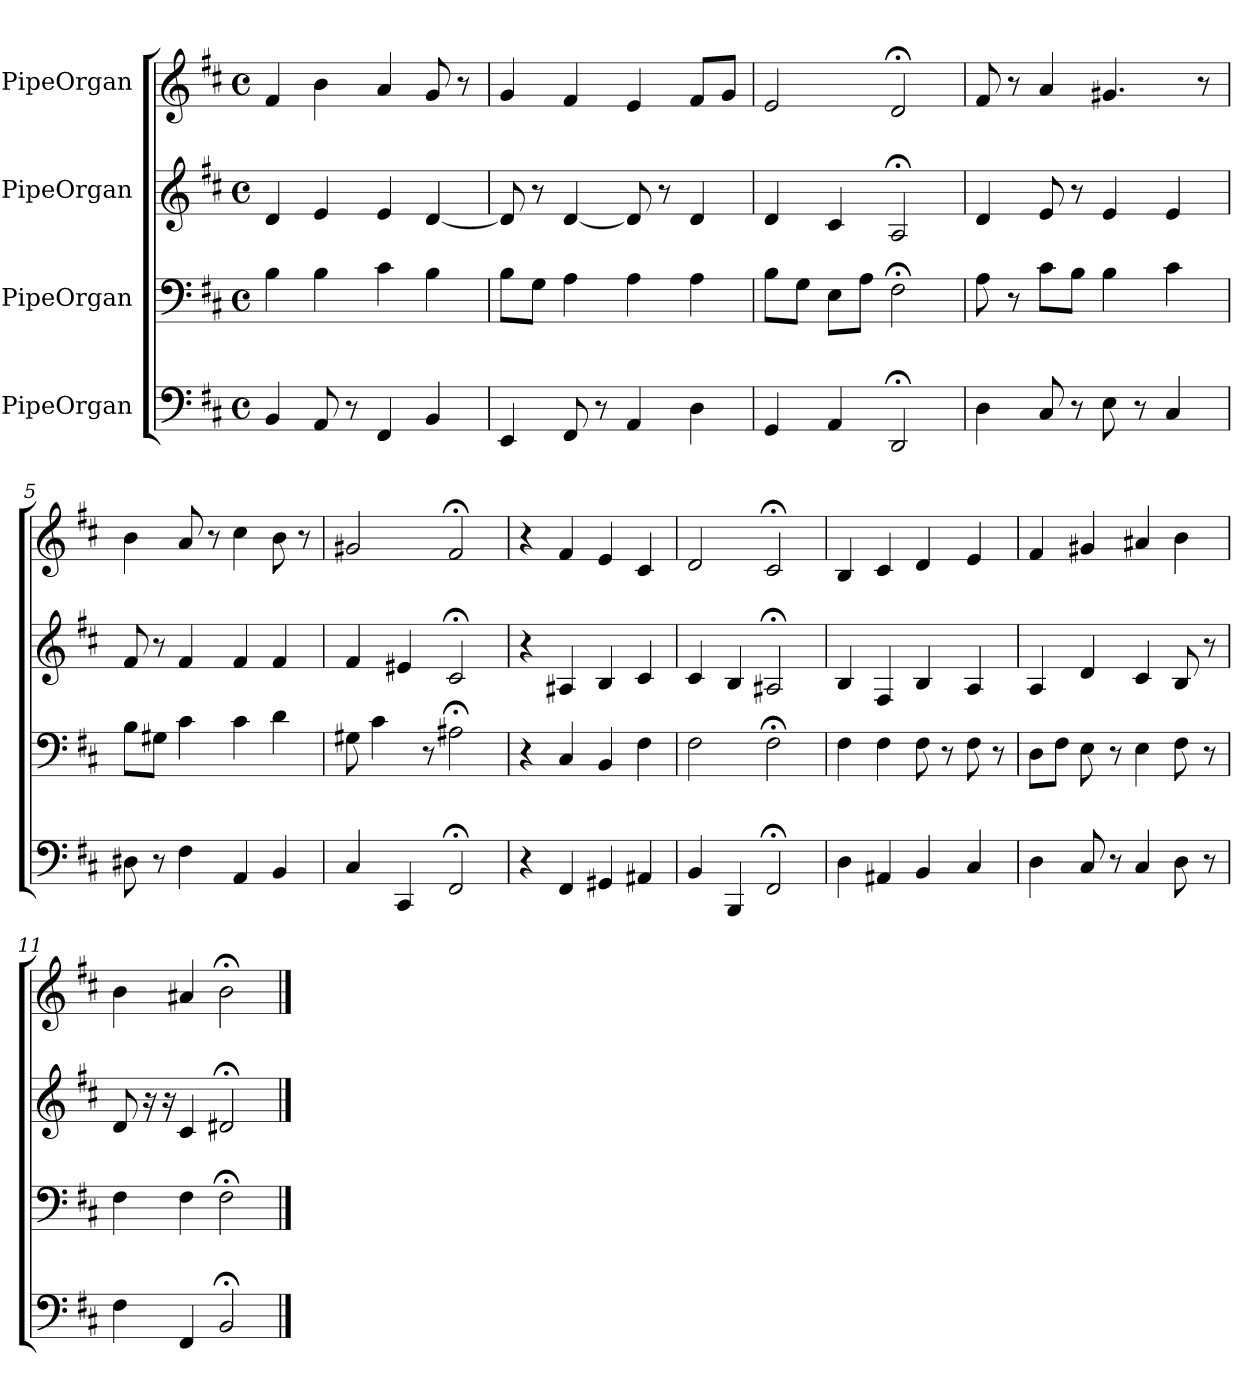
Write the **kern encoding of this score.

**kern	**kern	**kern	**kern
*part4	*part3	*part2	*part1
*staff4	*staff3	*staff2	*staff1
*I"PipeOrgan	*I"PipeOrgan	*I"PipeOrgan	*I"PipeOrgan
*clefF4	*clefF4	*clefG2	*clefG2
*k[f#c#]	*k[f#c#]	*k[f#c#]	*k[f#c#]
*b:	*b:	*b:	*b:
*M4/4	*M4/4	*M4/4	*M4/4
*met(c)	*met(c)	*met(c)	*met(c)
*MM60	*MM60	*MM60	*MM60
=1	=1	=1	=1
4BB	4B	4d	4f#
8AA	4B	4e	4b
8r	.	.	.
4FF#	4c#	4e	4a
4BB	4B	[4d	8g
.	.	.	8r
=2	=2	=2	=2
4EE	8B\L	8d]	4g
.	8G\J	8r	.
8FF#	4A	[4d	4f#
8r	.	.	.
4AA	4A	8d]	4e
.	.	8r	.
4D	4A	4d	8f#/L
.	.	.	8g/J
=3	=3	=3	=3
4GG	8B\L	4d	2e
.	8G\J	.	.
4AA	8E\L	4c#	.
.	8A\J	.	.
2DD;<	2F#;<	2A;<	2d;<
=4	=4	=4	=4
4D	8A	4d	8f#
.	8r	.	8r
8C#	8c#\L	8e	4a
8r	8B\J	8r	.
8E	4B	4e	4.g#X
8r	.	.	.
4C#	4c#	4e	.
.	.	.	8r
=5	=5	=5	=5
8D#X	8B\L	8f#	4b
8r	8G#X\J	8r	.
4F#	4c#	4f#	8a
.	.	.	8r
4AA	4c#	4f#	4cc#
4BB	4d	4f#	8b
.	.	.	8r
=6	=6	=6	=6
4C#	8G#X	4f#	2g#X
.	4c#	.	.
4CC#	.	4e#X	.
.	8r	.	.
2FF#;<	2A#X;<	2c#;<	2f#;<
=7	=7	=7	=7
4r	4r	4r	4r
4FF#	4C#	4A#X	4f#
4GG#X	4BB	4B	4e
4AA#X	4F#	4c#	4c#
=8	=8	=8	=8
4BB	2F#	4c#	2d
4BBB	.	4B	.
2FF#;<	2F#;<	2A#X;<	2c#;<
=9	=9	=9	=9
4D	4F#	4B	4B
4AA#X	4F#	4F#	4c#
4BB	8F#	4B	4d
.	8r	.	.
4C#	8F#	4A	4e
.	8r	.	.
=10	=10	=10	=10
4D	8D\L	4A	4f#
.	8F#\J	.	.
8C#	8E	4d	4g#X
8r	8r	.	.
4C#	4E	4c#	4a#X
8D	8F#	8B	4b
8r	8r	8r	.
=11	=11	=11	=11
4F#	4F#	8d	4b
.	.	16r	.
.	.	16r	.
4FF#	4F#	4c#	4a#X
2BB;<	2F#;<	2d#X;<	2b;<
==	==	==	==
*-	*-	*-	*-
